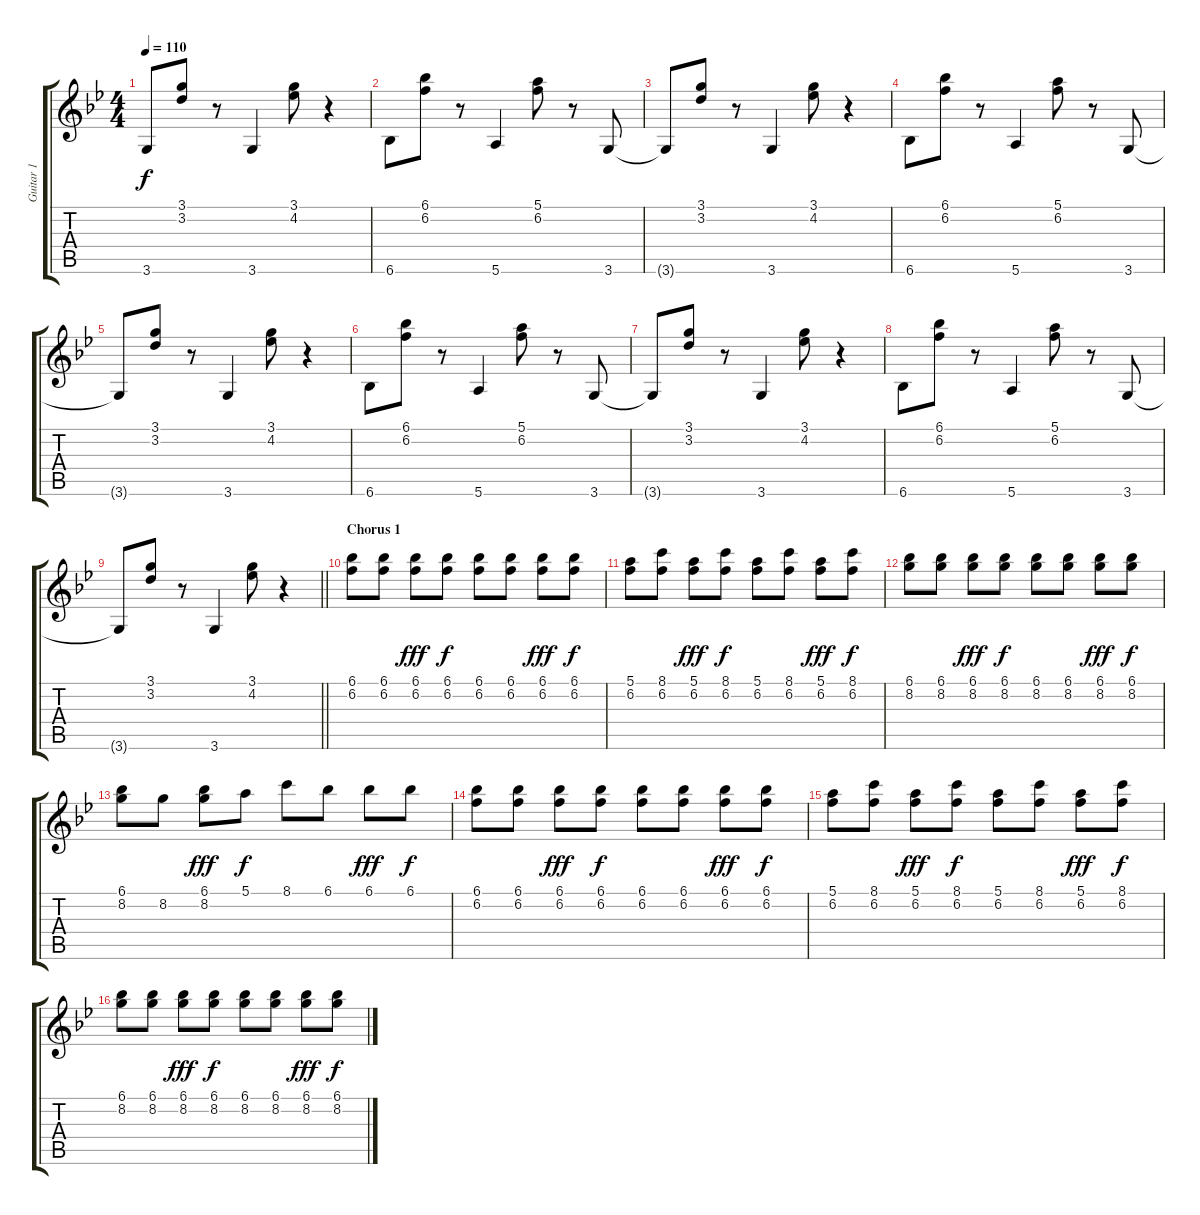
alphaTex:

\track ("Guitar 1" "Guitar 1") {instrument electricguitarjazz}
\staff {score tabs}
\tuning (E4 B3 G3 D3 A2 E2) {hide}
\ts (4 4)
\tempo 110
\clef g2
\ks bb
3.6{t}.8{dy f} (3.1 3.2).8 r.8 3.6.4 (3.1 4.2).8 r.4 |
6.6.8 (6.1 6.2).8 r.8 5.6.4 (5.1 6.2).8 r.8 3.6.8 |
3.6{t}.8 (3.1 3.2).8 r.8 3.6.4 (3.1 4.2).8 r.4 |
6.6.8 (6.1 6.2).8 r.8 5.6.4 (5.1 6.2).8 r.8 3.6.8 |
3.6{t}.8 (3.1 3.2).8 r.8 3.6.4 (3.1 4.2).8 r.4 |
6.6.8 (6.1 6.2).8 r.8 5.6.4 (5.1 6.2).8 r.8 3.6.8 |
3.6{t}.8 (3.1 3.2).8 r.8 3.6.4 (3.1 4.2).8 r.4 |
6.6.8 (6.1 6.2).8 r.8 5.6.4 (5.1 6.2).8 r.8 3.6.8 |
\barLineRight lightlight
3.6{t}.8 (3.1 3.2).8 r.8 3.6.4 (3.1 4.2).8 r.4 |
\section ("" "Chorus 1")
(6.1 6.2).8 (6.1 6.2).8 (6.1 6.2).8{dy fff} (6.1 6.2).8{dy f} (6.1 6.2).8 (6.1 6.2).8 (6.1 6.2).8{dy fff} (6.1 6.2).8{dy f} |
(5.1 6.2).8 (8.1 6.2).8 (5.1 6.2).8{dy fff} (8.1 6.2).8{dy f} (5.1 6.2).8 (8.1 6.2).8 (5.1 6.2).8{dy fff} (8.1 6.2).8{dy f} |
(6.1 8.2).8 (6.1 8.2).8 (6.1 8.2).8{dy fff} (6.1 8.2).8{dy f} (6.1 8.2).8 (6.1 8.2).8 (6.1 8.2).8{dy fff} (6.1 8.2).8{dy f} |
(6.1 8.2).8 8.2.8 (6.1 8.2).8{dy fff} 5.1.8{dy f} 8.1.8 6.1.8 6.1.8{dy fff} 6.1.8{dy f} |
(6.1 6.2).8 (6.1 6.2).8 (6.1 6.2).8{dy fff} (6.1 6.2).8{dy f} (6.1 6.2).8 (6.1 6.2).8 (6.1 6.2).8{dy fff} (6.1 6.2).8{dy f} |
(5.1 6.2).8 (8.1 6.2).8 (5.1 6.2).8{dy fff} (8.1 6.2).8{dy f} (5.1 6.2).8 (8.1 6.2).8 (5.1 6.2).8{dy fff} (8.1 6.2).8{dy f} |
(6.1 8.2).8 (6.1 8.2).8 (6.1 8.2).8{dy fff} (6.1 8.2).8{dy f} (6.1 8.2).8 (6.1 8.2).8 (6.1 8.2).8{dy fff} (6.1 8.2).8{dy f}
